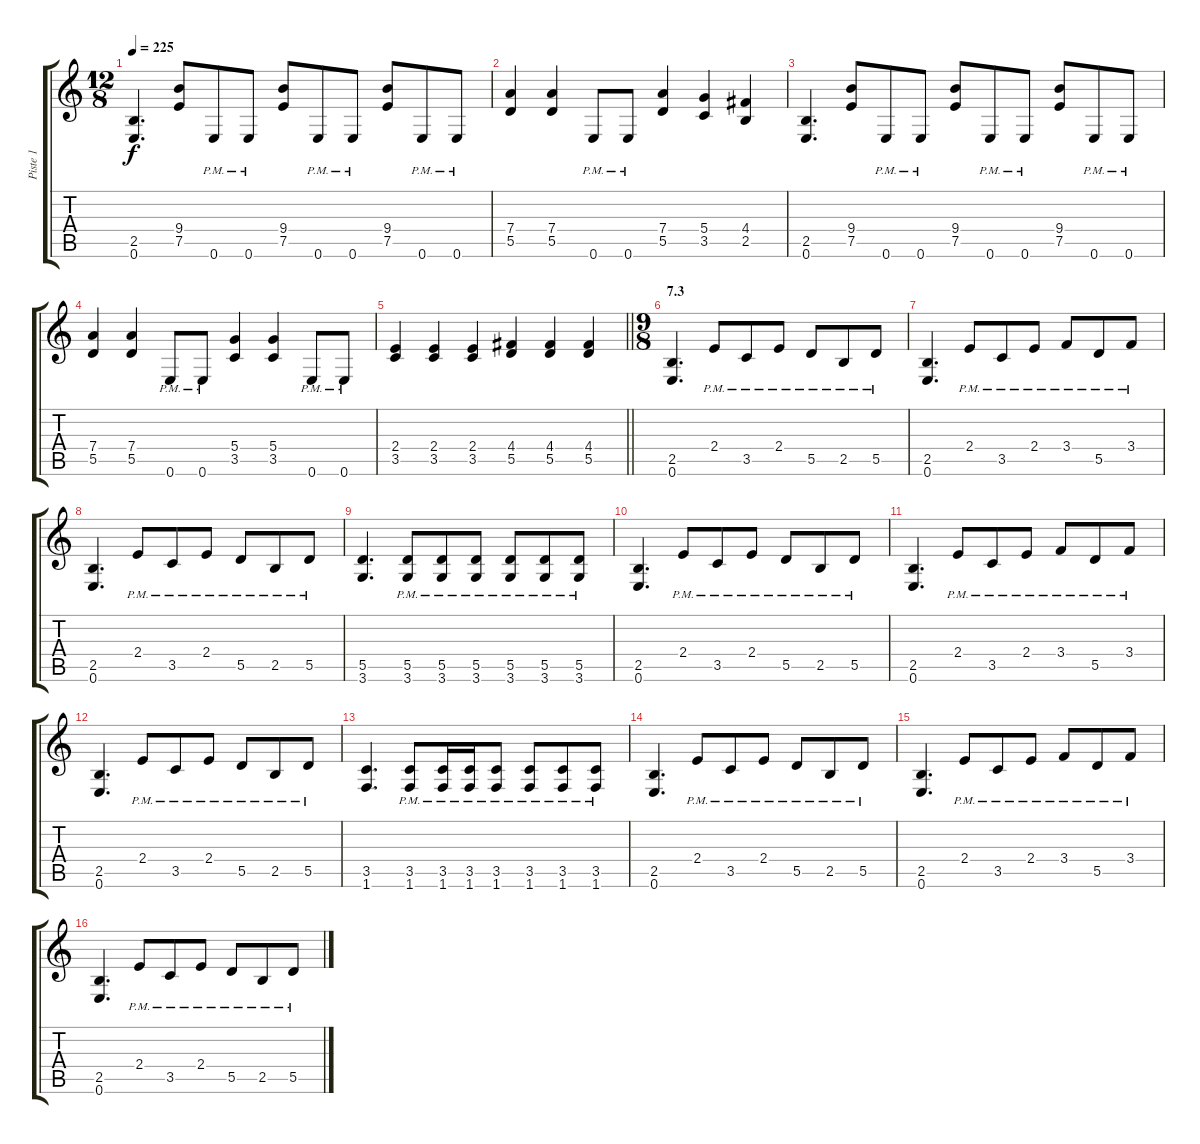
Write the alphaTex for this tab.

\track ("Piste 1" "Piste 1") {instrument distortionguitar}
\staff {score tabs}
\tuning (E4 B3 G3 D3 A2 E2) {hide}
\ts (12 8)
\tempo 225
\clef g2
\ks c
(2.5 0.6).4{d dy f} (9.4 7.5).8 0.6{pm}.8 0.6{pm}.8 (9.4 7.5).8 0.6{pm}.8 0.6{pm}.8 (9.4 7.5).8 0.6{pm}.8 0.6{pm}.8 |
(7.4 5.5).4 (7.4 5.5).4 0.6{pm}.8 0.6{pm}.8 (7.4 5.5).4 (5.4 3.5).4 (4.4 2.5).4 |
(2.5 0.6).4{d} (9.4 7.5).8 0.6{pm}.8 0.6{pm}.8 (9.4 7.5).8 0.6{pm}.8 0.6{pm}.8 (9.4 7.5).8 0.6{pm}.8 0.6{pm}.8 |
(7.4 5.5).4 (7.4 5.5).4 0.6{pm}.8 0.6{pm}.8 (5.4 3.5).4 (5.4 3.5).4 0.6{pm}.8 0.6{pm}.8 |
\barLineRight lightlight
(2.4 3.5).4 (2.4 3.5).4 (2.4 3.5).4 (4.4 5.5).4 (4.4 5.5).4 (4.4 5.5).4 |
\ts (9 8)
\section ("" "7.3")
(2.5 0.6).4{d} 2.4{pm}.8 3.5{pm}.8 2.4{pm}.8 5.5{pm}.8 2.5{pm}.8 5.5{pm}.8 |
(2.5 0.6).4{d} 2.4{pm}.8 3.5{pm}.8 2.4{pm}.8 3.4{pm}.8 5.5{pm}.8 3.4{pm}.8 |
(2.5 0.6).4{d} 2.4{pm}.8 3.5{pm}.8 2.4{pm}.8 5.5{pm}.8 2.5{pm}.8 5.5{pm}.8 |
(5.5 3.6).4{d} (5.5{pm} 3.6{pm}).8 (5.5{pm} 3.6{pm}).8 (5.5{pm} 3.6{pm}).8 (5.5{pm} 3.6{pm}).8 (5.5{pm} 3.6{pm}).8 (5.5{pm} 3.6{pm}).8 |
(2.5 0.6).4{d} 2.4{pm}.8 3.5{pm}.8 2.4{pm}.8 5.5{pm}.8 2.5{pm}.8 5.5{pm}.8 |
(2.5 0.6).4{d} 2.4{pm}.8 3.5{pm}.8 2.4{pm}.8 3.4{pm}.8 5.5{pm}.8 3.4{pm}.8 |
(2.5 0.6).4{d} 2.4{pm}.8 3.5{pm}.8 2.4{pm}.8 5.5{pm}.8 2.5{pm}.8 5.5{pm}.8 |
(3.5 1.6).4{d} (3.5{pm} 1.6{pm}).8 (3.5{pm} 1.6{pm}).16 (3.5{pm} 1.6{pm}).16 (3.5{pm} 1.6{pm}).8 (3.5{pm} 1.6{pm}).8 (3.5{pm} 1.6{pm}).8 (3.5{pm} 1.6{pm}).8 |
(2.5 0.6).4{d} 2.4{pm}.8 3.5{pm}.8 2.4{pm}.8 5.5{pm}.8 2.5{pm}.8 5.5{pm}.8 |
(2.5 0.6).4{d} 2.4{pm}.8 3.5{pm}.8 2.4{pm}.8 3.4{pm}.8 5.5{pm}.8 3.4{pm}.8 |
(2.5 0.6).4{d} 2.4{pm}.8 3.5{pm}.8 2.4{pm}.8 5.5{pm}.8 2.5{pm}.8 5.5{pm}.8
